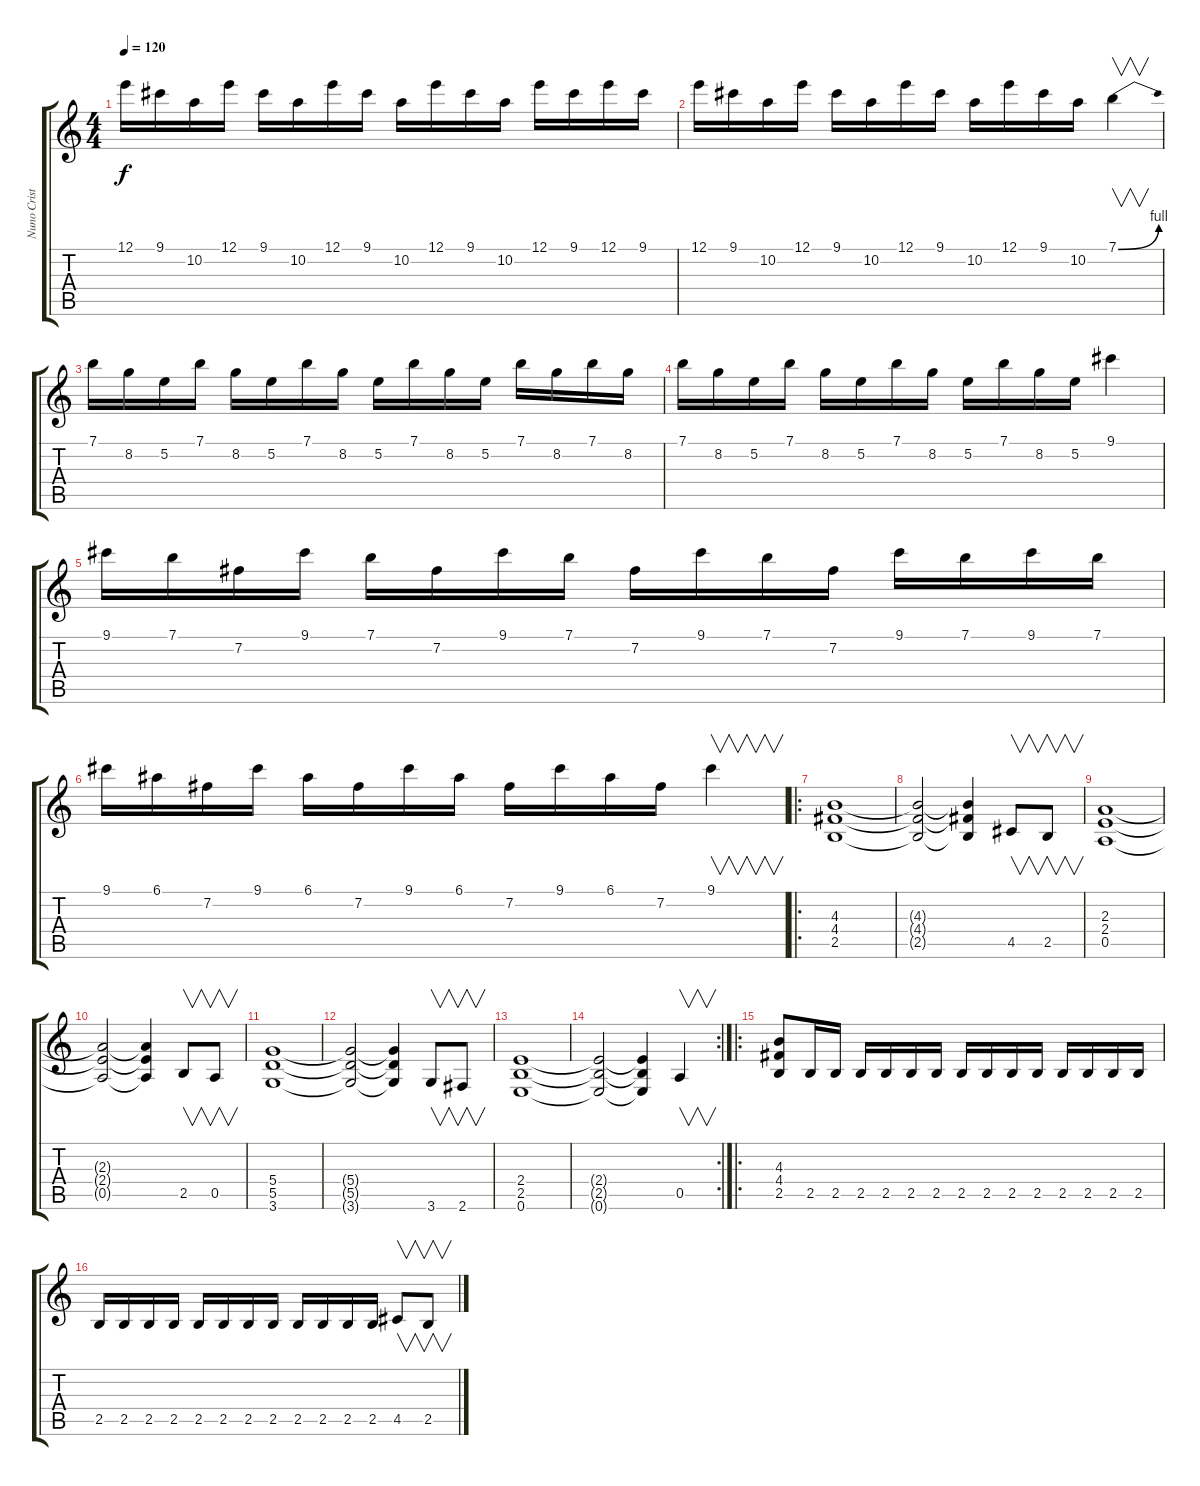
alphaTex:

\track ("Nuno Cristóvão" "Nuno Crist") {instrument electricguitarclean}
\staff {score tabs}
\tuning (E4 B3 G3 D3 A2 E2) {hide}
\ts (4 4)
\tempo 120
\clef g2
\ks c
12.1.16{dy f} 9.1.16 10.2.16 12.1.16 9.1.16 10.2.16 12.1.16 9.1.16 10.2.16 12.1.16 9.1.16 10.2.16 12.1.16 9.1.16 12.1.16 9.1.16 |
12.1.16 9.1.16 10.2.16 12.1.16 9.1.16 10.2.16 12.1.16 9.1.16 10.2.16 12.1.16 9.1.16 10.2.16 7.1{be (bend 0 0 60 4)}.4{v} |
7.1.16 8.2.16 5.2.16 7.1.16 8.2.16 5.2.16 7.1.16 8.2.16 5.2.16 7.1.16 8.2.16 5.2.16 7.1.16 8.2.16 7.1.16 8.2.16 |
7.1.16 8.2.16 5.2.16 7.1.16 8.2.16 5.2.16 7.1.16 8.2.16 5.2.16 7.1.16 8.2.16 5.2.16 9.1.4 |
9.1.16 7.1.16 7.2.16 9.1.16 7.1.16 7.2.16 9.1.16 7.1.16 7.2.16 9.1.16 7.1.16 7.2.16 9.1.16 7.1.16 9.1.16 7.1.16 |
9.1.16 6.1.16 7.2.16 9.1.16 6.1.16 7.2.16 9.1.16 6.1.16 7.2.16 9.1.16 6.1.16 7.2.16 9.1.4{v} |
\ro
(4.3 4.4 2.5).1{instrument overdrivenguitar} |
(4.3{t} 4.4{t} 2.5{t}).2 (4.3{t} 4.4{t} 2.5{t}).4 4.5.8{v} 2.5.8{v} |
(2.3 2.4 0.5).1 |
(2.3{t} 2.4{t} 0.5{t}).2 (2.3{t} 2.4{t} 0.5{t}).4 2.5.8{v} 0.5.8{v} |
(5.4 5.5 3.6).1 |
(5.4{t} 5.5{t} 3.6{t}).2 (5.4{t} 5.5{t} 3.6{t}).4 3.6.8{v} 2.6.8{v} |
(2.4 2.5 0.6).1 |
\rc 2
(2.4{t} 2.5{t} 0.6{t}).2 (2.4{t} 2.5{t} 0.6{t}).4 0.5.4{v} |
\ro
(4.3 4.4 2.5).8{instrument overdrivenguitar} 2.5.16 2.5.16 2.5.16 2.5.16 2.5.16 2.5.16 2.5.16 2.5.16 2.5.16 2.5.16 2.5.16 2.5.16 2.5.16 2.5.16 |
2.5.16 2.5.16 2.5.16 2.5.16 2.5.16 2.5.16 2.5.16 2.5.16 2.5.16 2.5.16 2.5.16 2.5.16 4.5.8{v} 2.5.8{v}
